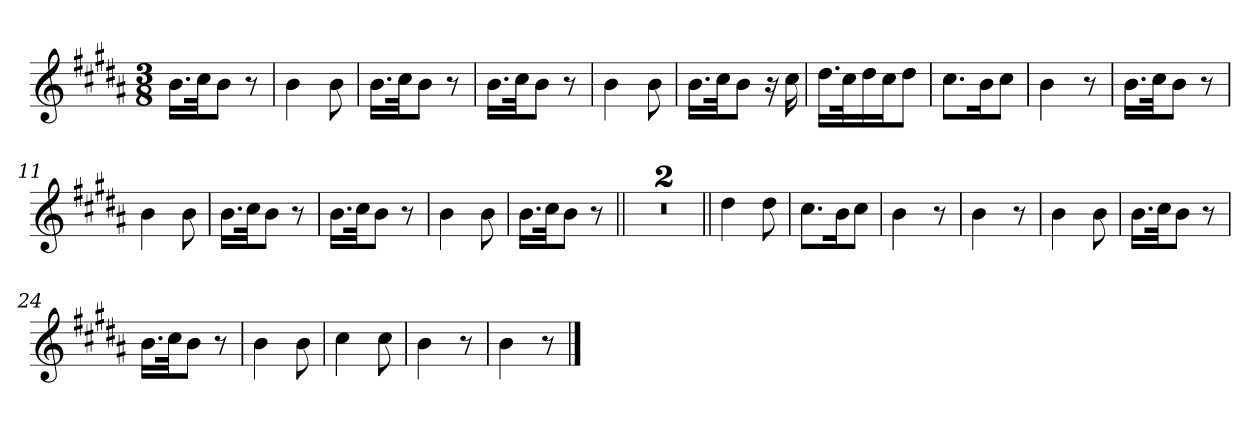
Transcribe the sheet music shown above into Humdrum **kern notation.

**kern
*part1
*staff1
*clefG2
*k[f#c#g#d#a#]
*M3/8
=1
16.b\LL
32cc#\JK
8b\J
8r
=2
4b\
8b\
=3
16.b\LL
32cc#\JK
8b\J
8r
=4
16.b\LL
32cc#\JK
8b\J
8r
=5
4b\
8b\
=6
16.b\LL
32cc#\JK
8b\J
16r
16cc#\
=7
16.dd#\LL
32cc#\K
16dd#\
16cc#\J
8dd#\J
=8
8.cc#\L
16b\K
8cc#\J
=9
4b\
8r
=10
16.b\LL
32cc#\JK
8b\J
8r
=11
4b\
8b\
=12
16.b\LL
32cc#\JK
8b\J
8r
=13
16.b\LL
32cc#\JK
8b\J
8r
=14
4b\
8b\
=15
16.b\LL
32cc#\JK
8b\J
8r
=16||
4.r
=17
4.r
=18||
4dd#\
8dd#\
=19
8.cc#\L
16b\K
8cc#\J
=20
4b\
8r
=21
4b\
8r
=22
4b\
8b\
=23
16.b\LL
32cc#\JK
8b\J
8r
=24
16.b\LL
32cc#\JK
8b\J
8r
=25
4b\
8b\
=26
4cc#\
8cc#\
=27
4b\
8r
=28
4b\
8r
==
*-
